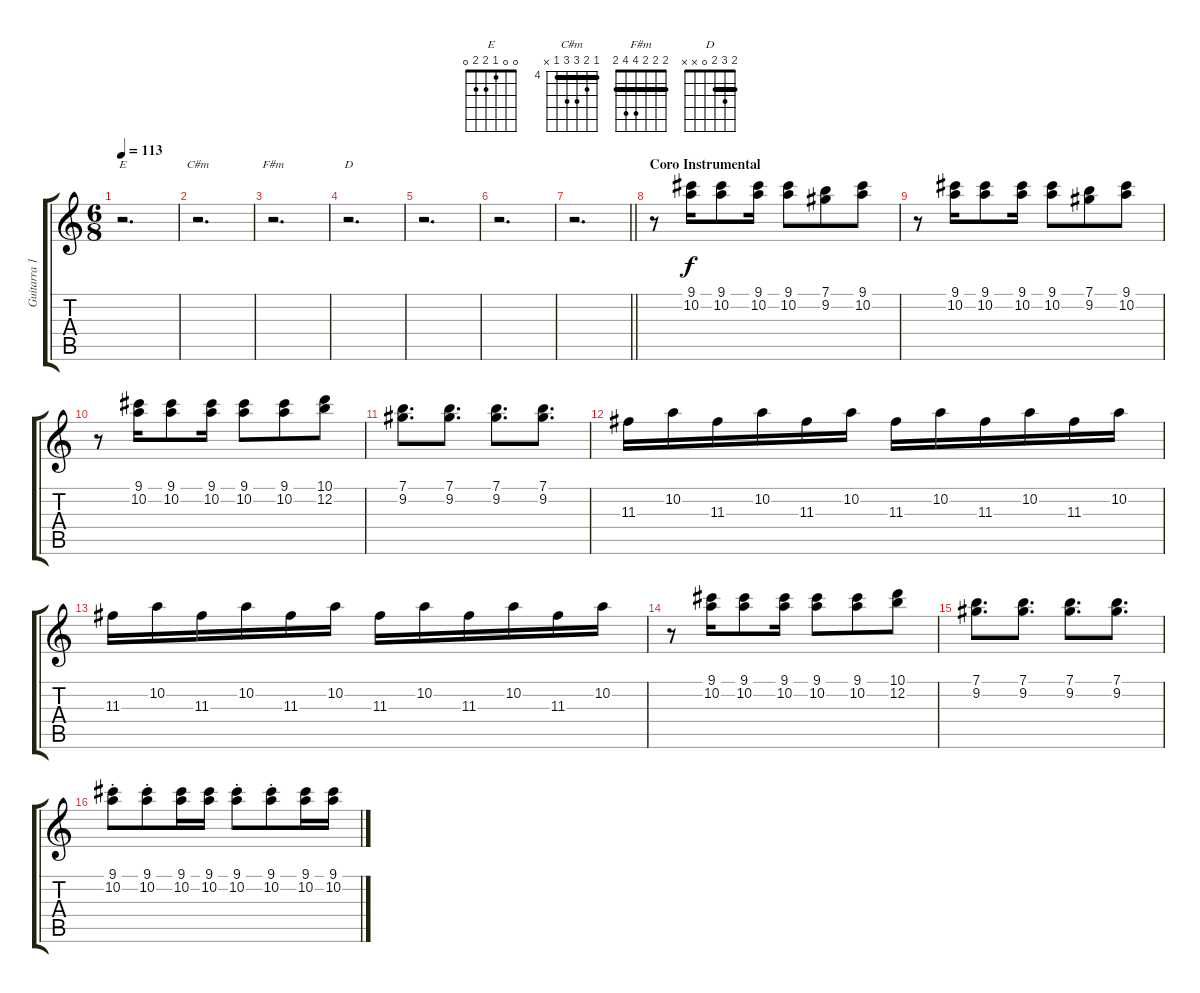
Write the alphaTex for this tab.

\track ("Guitarra 1" "Guitarra 1") {instrument acousticguitarsteel}
\staff {score tabs}
\tuning (E4 B3 G3 D3 A2 E2) {hide}
\chord ("E" 0 0 1 2 2 0)
\chord ("C#m" 4 5 6 6 4 x) {firstfret 4 barre 4}
\chord ("F#m" 2 2 2 4 4 2) {barre 2}
\chord ("D" 2 3 2 0 x x) {barre 2}
\ts (6 8)
\tempo 113
\clef g2
\ks c
r.2{d ch "E" dy f} |
r.2{d ch "C#m"} |
r.2{d ch "F#m"} |
r.2{d ch "D"} |
r.2{d} |
r.2{d} |
\barLineRight lightlight
r.2{d} |
\section ("" "Coro Instrumental")
r.8 (9.1 10.2).16 (9.1 10.2).8 (9.1 10.2).16 (9.1 10.2).8 (7.1 9.2).8 (9.1 10.2).8 |
r.8 (9.1 10.2).16 (9.1 10.2).8 (9.1 10.2).16 (9.1 10.2).8 (7.1 9.2).8 (9.1 10.2).8 |
r.8 (9.1 10.2).16 (9.1 10.2).8 (9.1 10.2).16 (9.1 10.2).8 (9.1 10.2).8 (10.1 12.2).8 |
(7.1 9.2).8{d} (7.1 9.2).8{d} (7.1 9.2).8{d} (7.1 9.2).8{d} |
11.3.16 10.2.16 11.3.16 10.2.16 11.3.16 10.2.16 11.3.16 10.2.16 11.3.16 10.2.16 11.3.16 10.2.16 |
11.3.16 10.2.16 11.3.16 10.2.16 11.3.16 10.2.16 11.3.16 10.2.16 11.3.16 10.2.16 11.3.16 10.2.16 |
r.8 (9.1 10.2).16 (9.1 10.2).8 (9.1 10.2).16 (9.1 10.2).8 (9.1 10.2).8 (10.1 12.2).8 |
(7.1 9.2).8{d} (7.1 9.2).8{d} (7.1 9.2).8{d} (7.1 9.2).8{d} |
(9.1{st} 10.2{st}).8 (9.1{st} 10.2{st}).8 (9.1 10.2).16 (9.1 10.2).16 (9.1{st} 10.2{st}).8 (9.1{st} 10.2{st}).8 (9.1 10.2).16 (9.1 10.2).16
